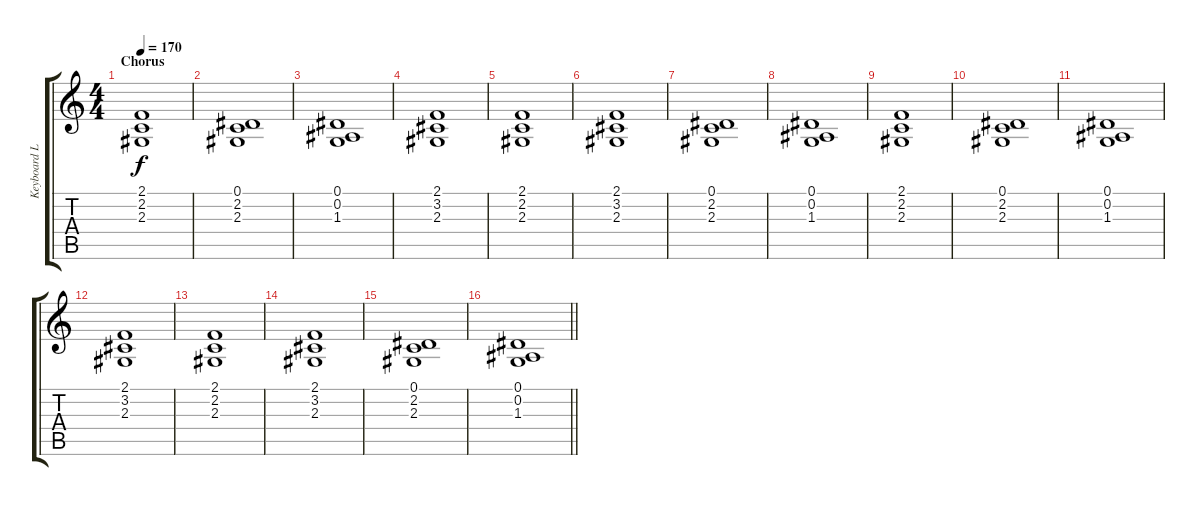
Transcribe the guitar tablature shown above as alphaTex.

\track ("Keyboard L" "Keyboard L") {instrument stringensemble1}
\staff {score tabs}
\tuning (Eb4 Bb3 Gb3 Db3 Ab2 Eb2) {hide}
\ts (4 4)
\section ("" "Chorus")
\tempo 170
\clef g2
\ks c
(2.1 2.2 2.3).1{dy f} |
(0.1 2.2 2.3).1 |
(0.1 0.2 1.3).1 |
(2.1 3.2 2.3).1 |
(2.1 2.2 2.3).1 |
(2.1 3.2 2.3).1 |
(0.1 2.2 2.3).1 |
(0.1 0.2 1.3).1 |
(2.1 2.2 2.3).1 |
(0.1 2.2 2.3).1 |
(0.1 0.2 1.3).1 |
(2.1 3.2 2.3).1 |
(2.1 2.2 2.3).1 |
(2.1 3.2 2.3).1 |
(0.1 2.2 2.3).1 |
\barLineRight lightlight
(0.1 0.2 1.3).1
